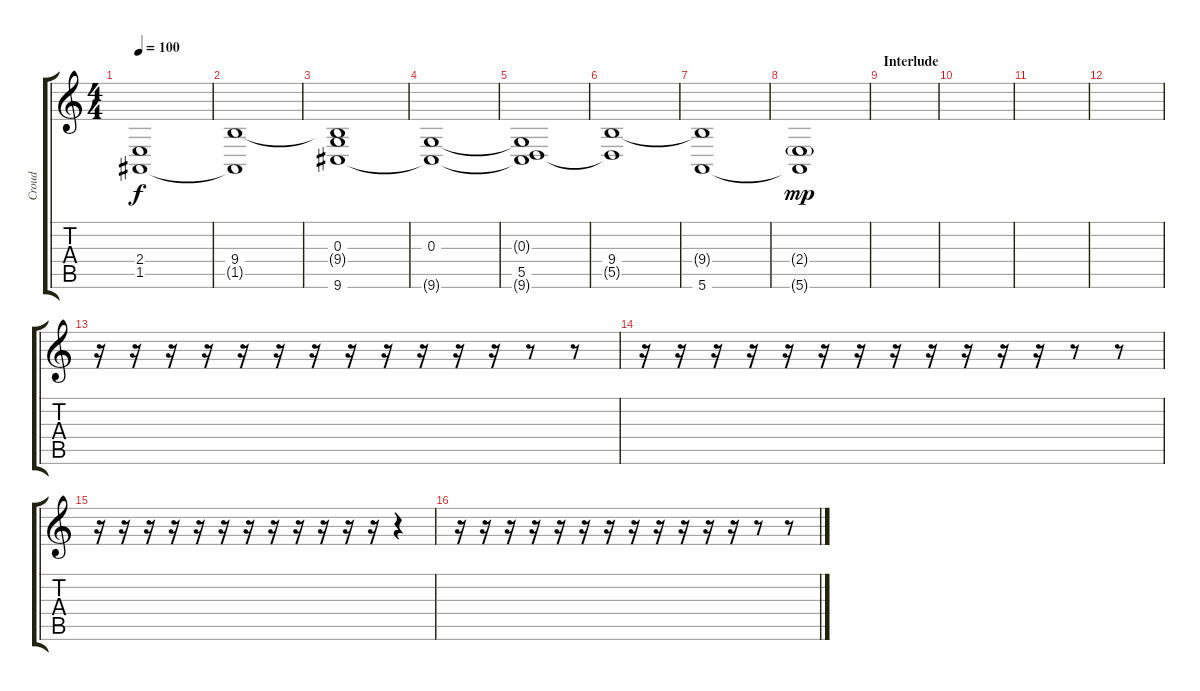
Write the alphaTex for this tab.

\track ("Croud" "Croud") {instrument applause}
\staff {score tabs}
\tuning (E4 B3 G3 D3 A2 E2) {hide}
\ts (4 4)
\tempo 100
\clef g2
\ks c
(2.4{t} 1.5).1{dy f} |
(9.4 1.5{t}).1 |
(0.3 9.4{t} 9.6).1 |
(0.3 9.6{t}).1 |
(0.3{t} 5.5 9.6{t}).1 |
(9.4 5.5{t}).1 |
(9.4{t} 5.6).1 |
(2.4{g} 5.6{t}).1{dy mp} |
\section ("" "Interlude")
|
|
|
|
r.16 r.16 r.16 r.16 r.16 r.16 r.16 r.16 r.16 r.16 r.16 r.16 r.8 r.8 |
r.16 r.16 r.16 r.16 r.16 r.16 r.16 r.16 r.16 r.16 r.16 r.16 r.8 r.8 |
r.16 r.16 r.16 r.16 r.16 r.16 r.16 r.16 r.16 r.16 r.16 r.16 r.4 |
r.16 r.16 r.16 r.16 r.16 r.16 r.16 r.16 r.16 r.16 r.16 r.16 r.8 r.8
